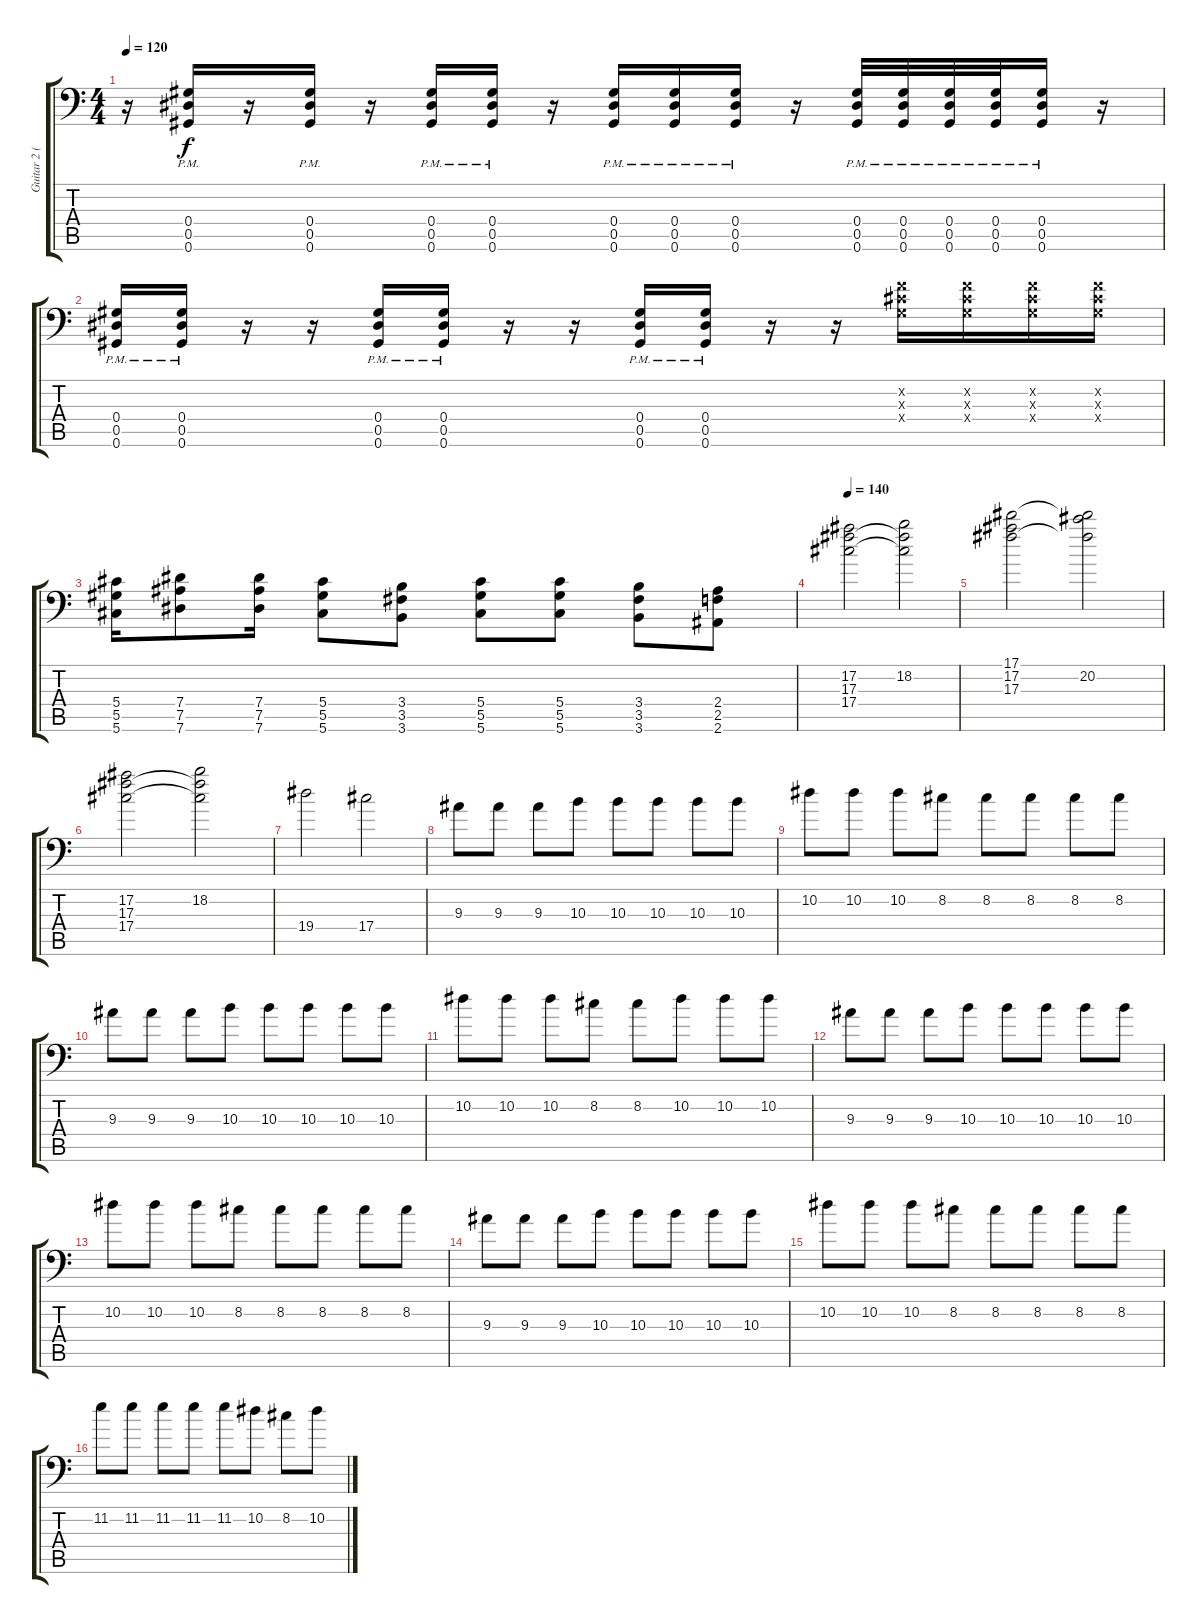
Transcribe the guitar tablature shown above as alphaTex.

\track ("Guitar 2 (Drop G#)" "Guitar 2 (") {instrument distortionguitar}
\staff {score tabs}
\tuning (Bb3 F3 Db3 Ab2 Eb2 Ab1) {hide}
\ts (4 4)
\tempo 120
\clef f4
\ks c
r.16{dy f} (0.4{pm} 0.5{pm} 0.6{pm}).16 r.16 (0.4{pm} 0.5{pm} 0.6{pm}).16 r.16 (0.4{pm} 0.5{pm} 0.6{pm}).16 (0.4{pm} 0.5{pm} 0.6{pm}).16 r.16 (0.4{pm} 0.5{pm} 0.6{pm}).16 (0.4{pm} 0.5{pm} 0.6{pm}).16 (0.4{pm} 0.5{pm} 0.6{pm}).16 r.16 (0.4{pm} 0.5{pm} 0.6{pm}).32 (0.4{pm} 0.5{pm} 0.6{pm}).32 (0.4{pm} 0.5{pm} 0.6{pm}).32 (0.4{pm} 0.5{pm} 0.6{pm}).32 (0.4{pm} 0.5{pm} 0.6{pm}).16 r.16 |
(0.4{pm} 0.5{pm} 0.6{pm}).16 (0.4{pm} 0.5{pm} 0.6{pm}).16 r.16 r.16 (0.4{pm} 0.5{pm} 0.6{pm}).16 (0.4{pm} 0.5{pm} 0.6{pm}).16 r.16 r.16 (0.4{pm} 0.5{pm} 0.6{pm}).16 (0.4{pm} 0.5{pm} 0.6{pm}).16 r.16 r.16 (0.2{x} 0.3{x} 0.4{x}).16 (0.2{x} 0.3{x} 0.4{x}).16 (0.2{x} 0.3{x} 0.4{x}).16 (0.2{x} 0.3{x} 0.4{x}).16 |
(5.4 5.5 5.6).16 (7.4 7.5 7.6).8 (7.4 7.5 7.6).16 (5.4 5.5 5.6).8 (3.4 3.5 3.6).8 (5.4 5.5 5.6).8 (5.4 5.5 5.6).8 (3.4 3.5 3.6).8 (2.4 2.5 2.6).8 |
\tempo 140
(17.2 17.3 17.4).2{instrument electricguitarclean} (18.2 17.3{t} 17.4{t}).2 |
(17.1 17.2 17.3).2 (17.1{t} 20.2 17.3{t}).2 |
(17.2 17.3 17.4).2 (18.2 17.3{t} 17.4{t}).2 |
19.4.2 17.4.2 |
9.3.8{instrument distortionguitar} 9.3.8 9.3.8 10.3.8 10.3.8 10.3.8 10.3.8 10.3.8 |
10.2.8 10.2.8 10.2.8 8.2.8 8.2.8 8.2.8 8.2.8 8.2.8 |
9.3.8 9.3.8 9.3.8 10.3.8 10.3.8 10.3.8 10.3.8 10.3.8 |
10.2.8 10.2.8 10.2.8 8.2.8 8.2.8 10.2.8 10.2.8 10.2.8 |
9.3.8 9.3.8 9.3.8 10.3.8 10.3.8 10.3.8 10.3.8 10.3.8 |
10.2.8 10.2.8 10.2.8 8.2.8 8.2.8 8.2.8 8.2.8 8.2.8 |
9.3.8 9.3.8 9.3.8 10.3.8 10.3.8 10.3.8 10.3.8 10.3.8 |
10.2.8 10.2.8 10.2.8 8.2.8 8.2.8 8.2.8 8.2.8 8.2.8 |
11.2.8 11.2.8 11.2.8 11.2.8 11.2.8 10.2.8 8.2.8 10.2.8
